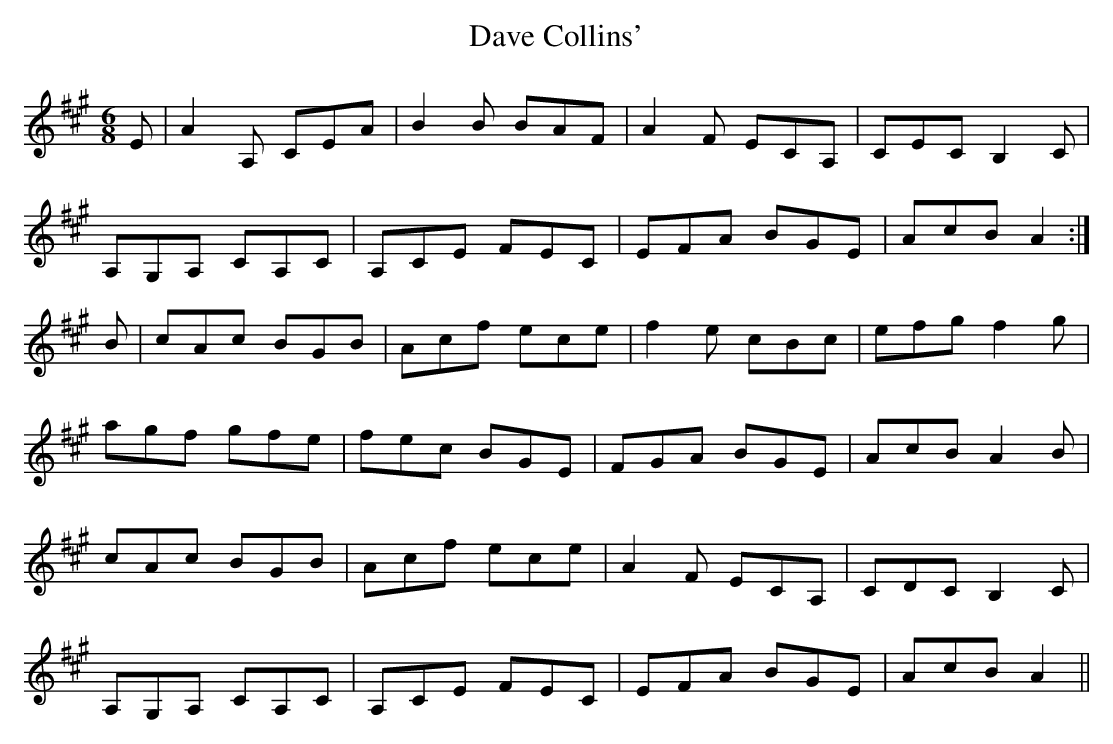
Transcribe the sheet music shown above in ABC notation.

X:1
T: Dave Collins'
M: 6/8
L: 1/8
K: A
E | A2 A, CEA | B2 B BAF | A2 F ECA, | CEC B,2 C |
A,G,A, CA,C | A,CE FEC | EFA BGE | AcB A2 :|
B | cAc BGB | Acf ece | f2 e cBc | efg f2 g |
agf gfe | fec BGE | FGA BGE | AcB A2 B |
cAc BGB | Acf ece | A2 F ECA, | CDC B,2 C |
A,G,A, CA,C | A,CE FEC | EFA BGE | AcB A2 ||
